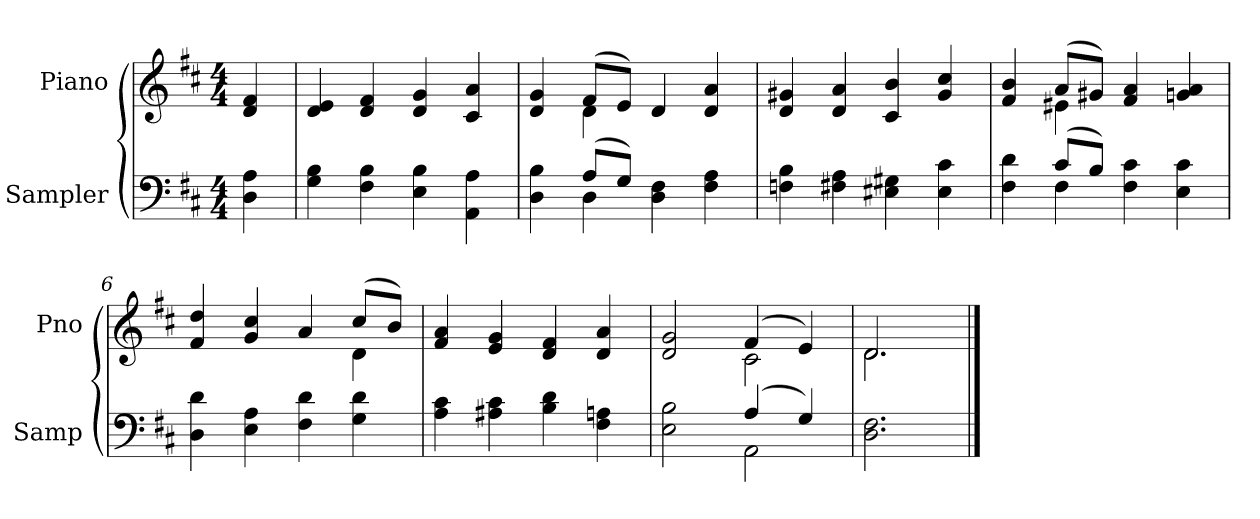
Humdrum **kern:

**kern	**kern
*part2	*part1
*staff2	*staff1
*I"Sampler	*I"Piano
*I'Samp	*I'Pno
*clefF4	*clefG2
*k[f#c#]	*k[f#c#]
*D:	*D:
*M4/4	*M4/4
=1	=1
4D 4A	4d 4f#
=2	=2
4G 4B	4d 4e
4F# 4B	4d 4f#
4E 4B	4d 4g
4AA 4A	4c# 4a
=3	=3
*^	*^
4D 4B	4ryy	4d 4g	4ryy
(8A/L	4D	(8f#/L	4d
8G/J)	.	8e/J)	.
4D 4F#	2ryy	4d	2ryy
4F# 4A	.	4d 4a	.
*v	*v	*	*
*	*v	*v
=4	=4
4Fn 4B	4d 4g#X
4F#X 4A	4d 4a
4E#X 4G#X	4c# 4b
4E# 4c#	4g# 4cc#
=5	=5
*^	*^
4F# 4d	4ryy	4f# 4b	4ryy
(8c#/L	4F#	(8a/L	4e#X
8B/J)	.	8g#X/J)	.
4F# 4c#	2ryy	4f# 4a	2ryy
4E 4c#	.	4gn 4a	.
*v	*v	*	*
=6	=6	=6
4D 4d	4f# 4dd	2.ryy
4E 4A	4g 4cc#	.
4F# 4d	4a	.
4G 4d	(8cc#/L	4d
.	8b/J)	.
*	*v	*v
=7	=7
4A 4c#	4f# 4a
4A#X 4c#	4e 4g
4B 4d	4d 4f#
4F# 4An	4d 4a
=8	=8
*^	*^
2E 2B	2ryy	2d 2g	2ryy
(4A/	2AA	(4f#/	2c#
4G/)	.	4e/)	.
*v	*v	*	*
=9	=9	=9
2.D 2.F#	2.d/	2.d
*	*v	*v
==	==
*-	*-
